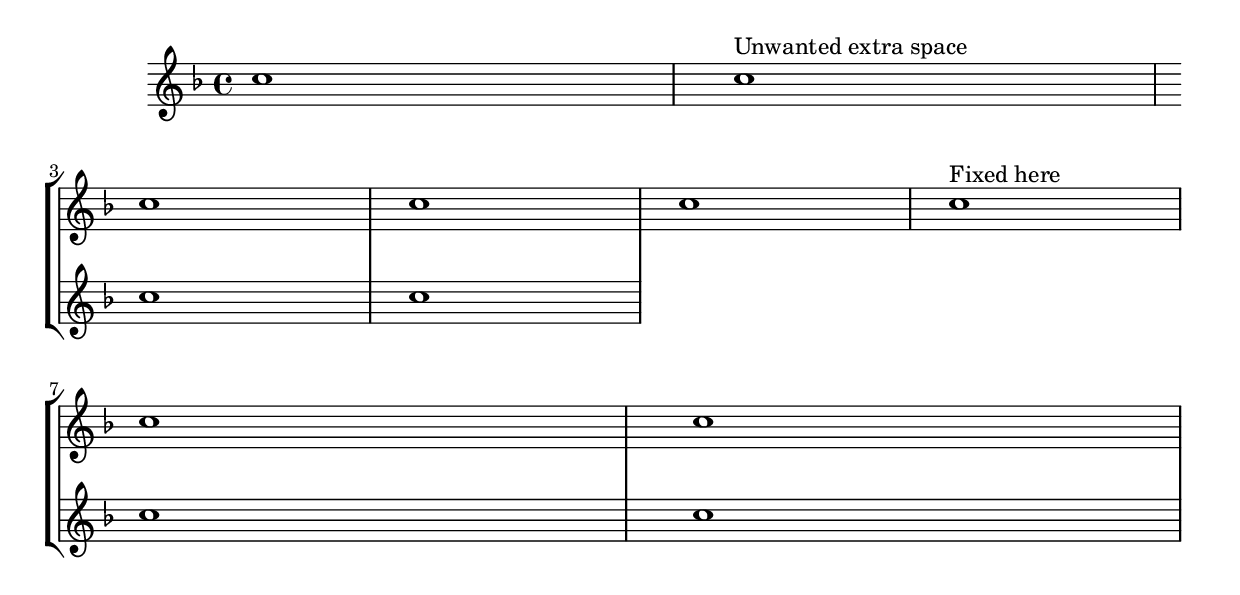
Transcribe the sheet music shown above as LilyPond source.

%% DO NOT EDIT this file manually; it is automatically
%% generated from LSR http://lsr.dsi.unimi.it
%% Make any changes in LSR itself, or in Documentation/snippets/new/ ,
%% and then run scripts/auxiliar/makelsr.py
%%
%% This file is in the public domain.
\version "2.14.2"

\header {
  lsrtags = "breaks, workaround, contexts-and-engravers, staff-notation"

%% Translation of GIT committish: b482c3e5b56c3841a88d957e0ca12964bd3e64fa
  texidoces = "
Al añadir un pentagrama nuevo en un salto de línea, por desgracia
se añade un espacio adicional al final de la línea antes del salto
(reservado para hacer sitio a un cambio de armadura que de todas
formas no se va a imprimir). La solución alternativa es añadir un
ajuste para @code{Staff.explicitKeySignatureVisibility} como se
muestra en el ejemplo.

"
  doctitlees = "Añadir un pentagrama adicional en un salto de línea"

%% Translation of GIT committish: f5cfaf8ef4ac347702f554af0944ef0d8396e73a
  texidocfr = "
Lorsqu'une nouvelle portée vient s'ajouter après un saut de ligne,
LilyPond préserve un espace juste avant le saut de ligne -- pour un
éventuel changement d'armure qui, quoi qu'il en soit, ne sera pas
imprimé.  L'astuce consiste alors, comme indiqué dans l'exemple suivant,
à ajuster @code{Staff.explicitKeySignatureVisibility}.

"
  doctitlefr = "Ajout d'une portée supplémentaire après un saut de ligne"

  texidoc = "
When adding a new staff at a line break, some extra space is
unfortunately added at the end of the line before the break (to fit in
a key signature change, which  will never be printed anyway).  The
workaround is to add a setting of
@code{Staff.explicitKeySignatureVisibility} as is shown in the example.


"
  doctitle = "Adding an extra staff at a line break"
} % begin verbatim


\score {
  \new StaffGroup \relative c'' {
    \new Staff
    \key f \major
    c1 c^"Unwanted extra space" \break
    << { c1 | c }
       \new Staff {
         \key f \major
         \once \override Staff.TimeSignature #'stencil = ##f
         c1 | c
       }
    >>
    c1 | c^"Fixed here" \break
    << { c1 | c }
       \new Staff {
         \once \set Staff.explicitKeySignatureVisibility = #end-of-line-invisible
         \key f \major
         \once \override Staff.TimeSignature #'stencil = ##f
         c1 | c
       }
    >>
  }
}

